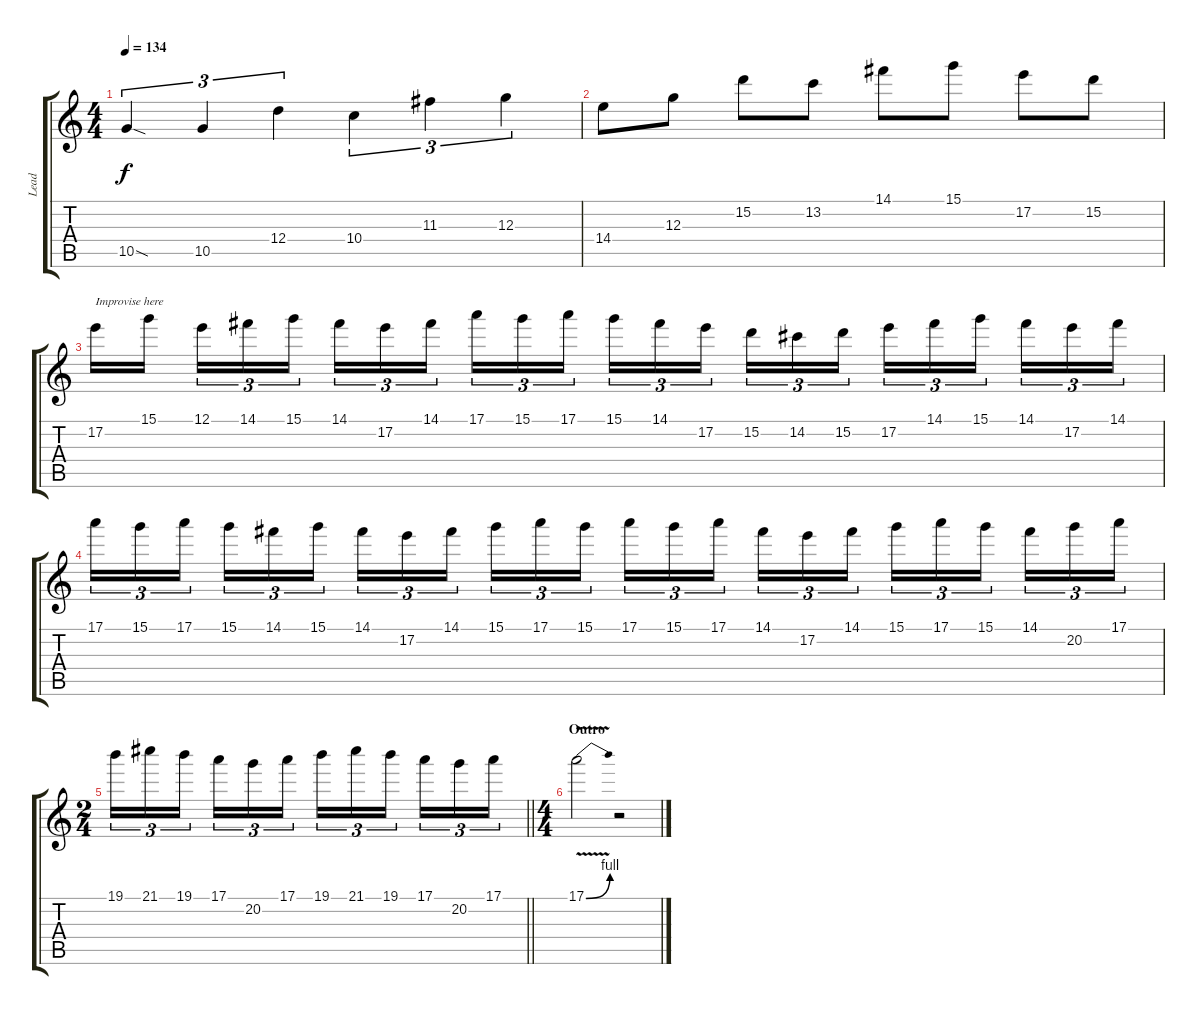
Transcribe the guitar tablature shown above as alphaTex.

\track ("Lead" "Lead") {instrument overdrivenguitar}
\staff {score tabs}
\tuning (E4 B3 G3 D3 A2 E2) {hide}
\ts (4 4)
\tempo 134
\clef g2
\ks c
10.5{sod}.4{tu (3 2) dy f} 10.5.4{tu (3 2)} 12.4.4{tu (3 2)} 10.4.4{tu (3 2)} 11.3.4{tu (3 2)} 12.3.4{tu (3 2)} |
14.4.8 12.3.8 15.2.8 13.2.8 14.1.8 15.1.8 17.2.8 15.2.8 |
17.2.16{txt "Improvise here"} 15.1.16{beam splitsecondary} 12.1.16{tu (3 2)} 14.1.16{tu (3 2)} 15.1.16{tu (3 2)} 14.1.16{tu (3 2)} 17.2.16{tu (3 2)} 14.1.16{tu (3 2) beam splitsecondary} 17.1.16{tu (3 2)} 15.1.16{tu (3 2)} 17.1.16{tu (3 2)} 15.1.16{tu (3 2)} 14.1.16{tu (3 2)} 17.2.16{tu (3 2) beam splitsecondary} 15.2.16{tu (3 2)} 14.2.16{tu (3 2)} 15.2.16{tu (3 2)} 17.2.16{tu (3 2)} 14.1.16{tu (3 2)} 15.1.16{tu (3 2) beam splitsecondary} 14.1.16{tu (3 2)} 17.2.16{tu (3 2)} 14.1.16{tu (3 2)} |
17.1.16{tu (3 2)} 15.1.16{tu (3 2)} 17.1.16{tu (3 2) beam splitsecondary} 15.1.16{tu (3 2)} 14.1.16{tu (3 2)} 15.1.16{tu (3 2)} 14.1.16{tu (3 2)} 17.2.16{tu (3 2)} 14.1.16{tu (3 2) beam splitsecondary} 15.1.16{tu (3 2)} 17.1.16{tu (3 2)} 15.1.16{tu (3 2)} 17.1.16{tu (3 2)} 15.1.16{tu (3 2)} 17.1.16{tu (3 2) beam splitsecondary} 14.1.16{tu (3 2)} 17.2.16{tu (3 2)} 14.1.16{tu (3 2)} 15.1.16{tu (3 2)} 17.1.16{tu (3 2)} 15.1.16{tu (3 2) beam splitsecondary} 14.1.16{tu (3 2)} 20.2.16{tu (3 2)} 17.1.16{tu (3 2)} |
\ts (2 4)
\barLineRight lightlight
19.1.16{tu (3 2)} 21.1.16{tu (3 2)} 19.1.16{tu (3 2) beam splitsecondary} 17.1.16{tu (3 2)} 20.2.16{tu (3 2)} 17.1.16{tu (3 2)} 19.1.16{tu (3 2)} 21.1.16{tu (3 2)} 19.1.16{tu (3 2) beam splitsecondary} 17.1.16{tu (3 2)} 20.2.16{tu (3 2)} 17.1.16{tu (3 2)} |
\ts (4 4)
\section ("" "Outro")
17.1{be (bend 0 0 60 4) v}.2 r.2
